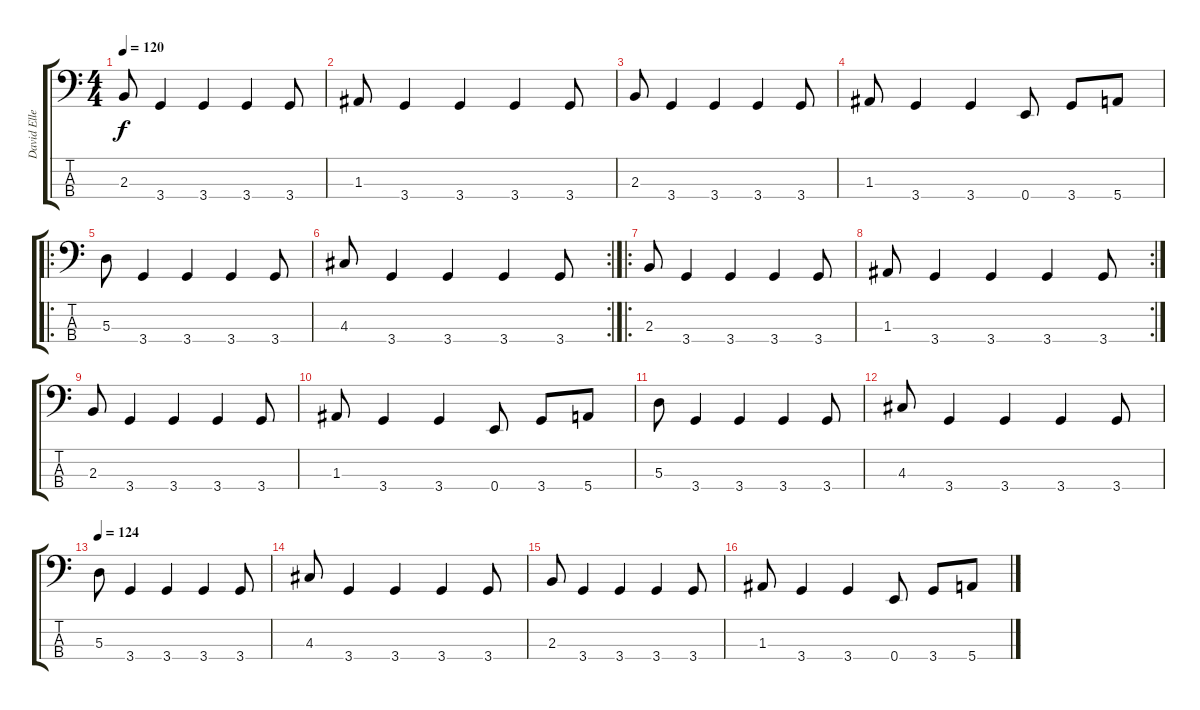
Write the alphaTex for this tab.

\track ("David Ellefson" "David Elle") {instrument electricbasspick}
\staff {score tabs}
\tuning (G2 D2 A1 E1) {hide}
\ts (4 4)
\tempo 120
\clef f4
\ks c
2.3.8{dy f} 3.4.4 3.4.4 3.4.4 3.4.8 |
1.3.8 3.4.4 3.4.4 3.4.4 3.4.8 |
2.3.8 3.4.4 3.4.4 3.4.4 3.4.8 |
1.3.8 3.4.4 3.4.4 0.4.8 3.4.8 5.4.8 |
\ro
5.3.8 3.4.4 3.4.4 3.4.4 3.4.8 |
\rc 2
4.3.8 3.4.4 3.4.4 3.4.4 3.4.8 |
\ro
2.3.8 3.4.4 3.4.4 3.4.4 3.4.8 |
\rc 2
1.3.8 3.4.4 3.4.4 3.4.4 3.4.8 |
2.3.8 3.4.4 3.4.4 3.4.4 3.4.8 |
1.3.8 3.4.4 3.4.4 0.4.8 3.4.8 5.4.8 |
5.3.8 3.4.4 3.4.4 3.4.4 3.4.8 |
4.3.8 3.4.4 3.4.4 3.4.4 3.4.8 |
\tempo 124
5.3.8 3.4.4 3.4.4 3.4.4 3.4.8 |
4.3.8 3.4.4 3.4.4 3.4.4 3.4.8 |
2.3.8 3.4.4 3.4.4 3.4.4 3.4.8 |
1.3.8 3.4.4 3.4.4 0.4.8 3.4.8 5.4.8
